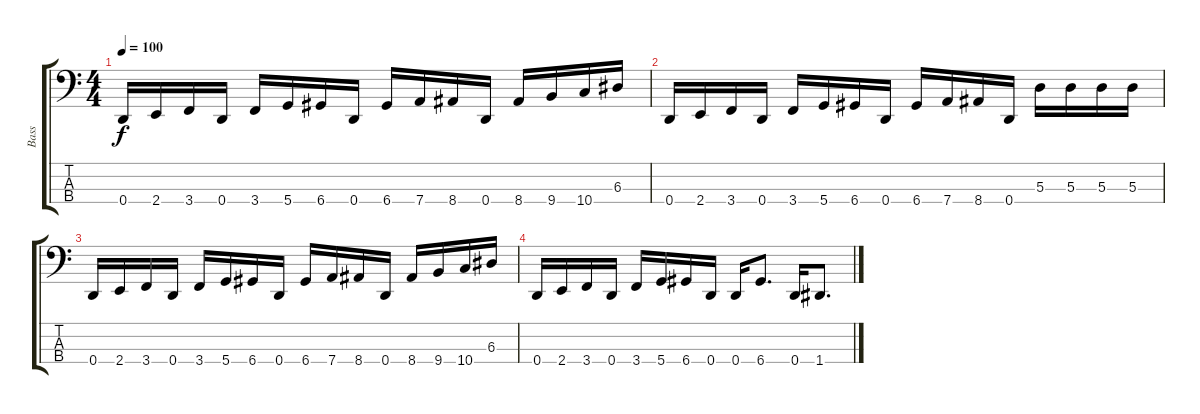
\track ("Bass" "Bass") {instrument electricbasspick}
\staff {score tabs}
\tuning (G2 D2 A1 D1) {hide}
\ts (4 4)
\tempo 100
\clef f4
\ks c
0.4.16{dy f} 2.4.16 3.4.16 0.4.16 3.4.16 5.4.16 6.4.16 0.4.16 6.4.16 7.4.16 8.4.16 0.4.16 8.4.16 9.4.16 10.4.16 6.3.16 |
0.4.16 2.4.16 3.4.16 0.4.16 3.4.16 5.4.16 6.4.16 0.4.16 6.4.16 7.4.16 8.4.16 0.4.16 5.3.16 5.3.16 5.3.16 5.3.16 |
0.4.16 2.4.16 3.4.16 0.4.16 3.4.16 5.4.16 6.4.16 0.4.16 6.4.16 7.4.16 8.4.16 0.4.16 8.4.16 9.4.16 10.4.16 6.3.16 |
0.4.16 2.4.16 3.4.16 0.4.16 3.4.16 5.4.16 6.4.16 0.4.16 0.4.16 6.4.8{d} 0.4.16 1.4.8{d}
